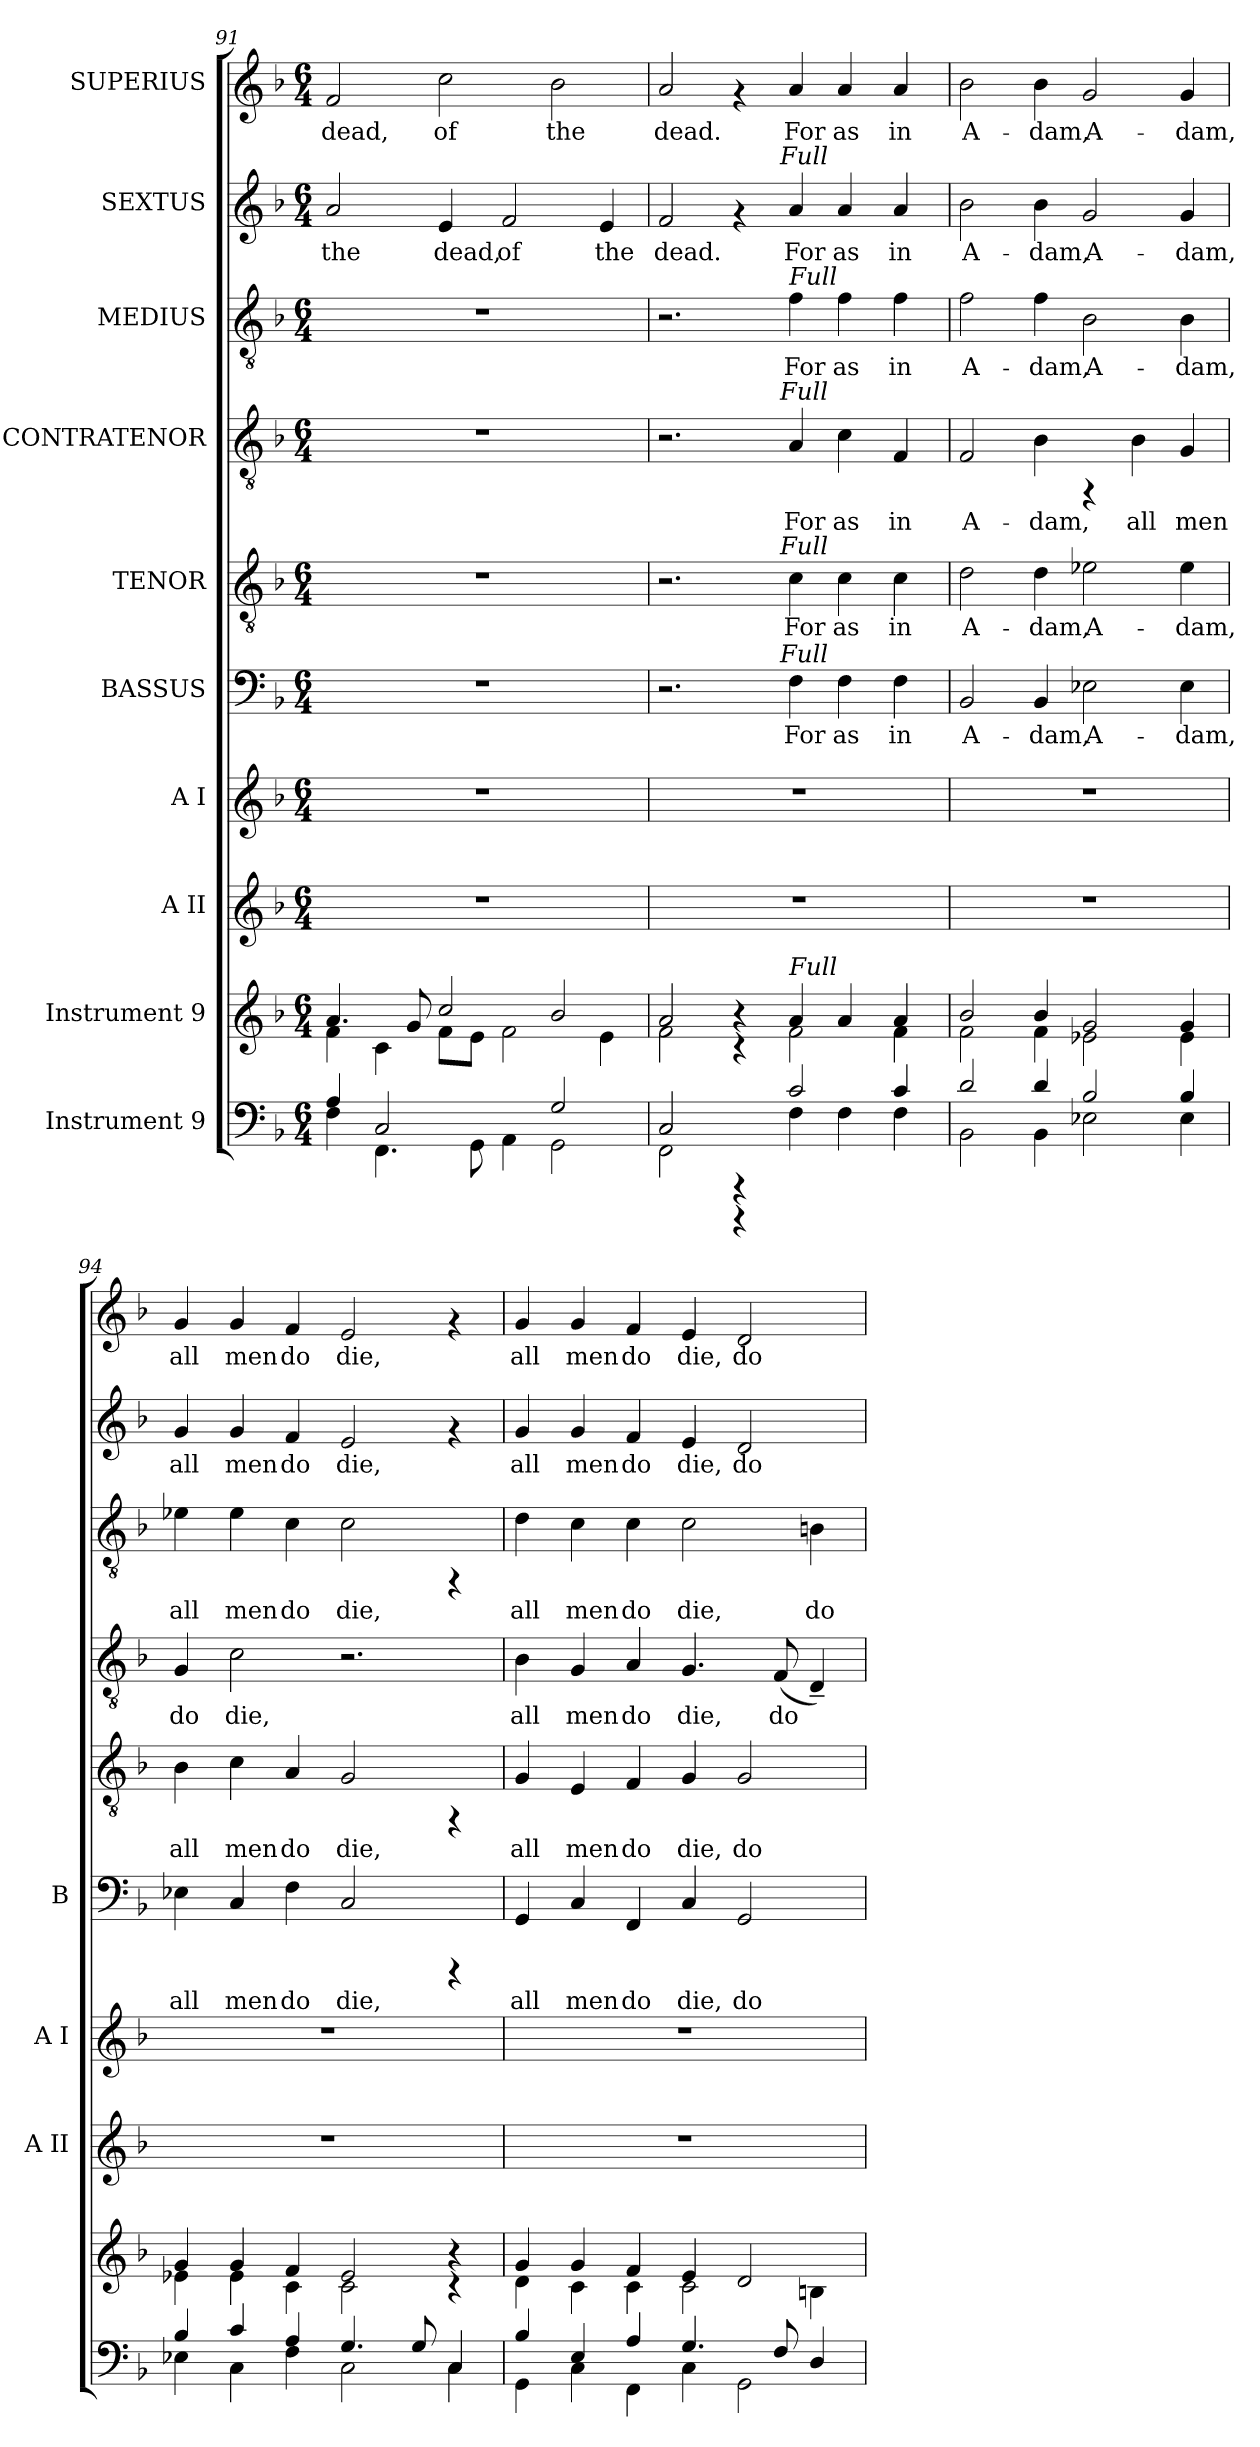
**kern	**kern	**kern	**kern	**kern	**text	**kern	**text	**kern	**text	**kern	**text	**kern	**text	**kern	**text
*part10	*part9	*part8	*part7	*part6	*part6	*part5	*part5	*part4	*part4	*part3	*part3	*part2	*part2	*part1	*part1
*staff10	*staff9	*staff8	*staff7	*staff6	*staff6	*staff5	*staff5	*staff4	*staff4	*staff3	*staff3	*staff2	*staff2	*staff1	*staff1
*I"Instrument 9	*I"Instrument 9	*I"A II	*I"A I	*I"BASSUS	*	*I"TENOR	*	*I"CONTRATENOR	*	*I"MEDIUS	*	*I"SEXTUS	*	*I"SUPERIUS	*
*	*	*I'A II	*I'A I	*I'B	*	*	*	*	*	*	*	*	*	*	*
!!LO:PB:g=z
*clefF4	*clefG2	*clefG2	*clefG2	*clefF4	*	*clefGv2	*	*clefGv2	*	*clefGv2	*	*clefG2	*	*clefG2	*
*k[b-]	*k[b-]	*k[b-]	*k[b-]	*k[b-]	*	*k[b-]	*	*k[b-]	*	*k[b-]	*	*k[b-]	*	*k[b-]	*
*F:	*F:	*F:	*F:	*F:	*	*F:	*	*F:	*	*F:	*	*F:	*	*F:	*
*M6/4	*M6/4	*M6/4	*M6/4	*M6/4	*	*M6/4	*	*M6/4	*	*M6/4	*	*M6/4	*	*M6/4	*
=91	=91	=91	=91	=91	=91	=91	=91	=91	=91	=91	=91	=91	=91	=91	=91
*^	*^	*	*	*	*	*	*	*	*	*	*	*	*	*	*
!	!	!	!	!	!	!	!	!	!	!	!	!	!	!	!LO:LY:b:rj	!	!LO:LY:b:cj
4F\	4A/	4.a/	4f\	1.r	1.r	1.r	.	1.r	.	1.r	.	1.r	.	2a/	-the	2f/	dead,
4.FF\	2C/	.	4c\	.	.	.	.	.	.	.	.	.	.	.	.	.	.
.	.	8g/	.	.	.	.	.	.	.	.	.	.	.	.	.	.	.
!	!	!	!	!	!	!	!	!	!	!	!	!	!	!	!LO:LY:b:rj	!	!LO:LY:b:cj
.	.	2cc/	8f\L	.	.	.	.	.	.	.	.	.	.	4e/	dead,	2cc\	of
8GG\	.	.	8e\J	.	.	.	.	.	.	.	.	.	.	.	.	.	.
!	!	!	!	!	!	!	!	!	!	!	!	!	!	!	!LO:LY:b:rj	!	!
4AA\	4ryy	.	2f\	.	.	.	.	.	.	.	.	.	.	2f/	of	.	.
!	!	!	!	!	!	!	!	!	!	!	!	!	!	!	!	!	!LO:LY:b:cj
2GG\	2G/	2b-/	.	.	.	.	.	.	.	.	.	.	.	.	.	2b-\	the
!	!	!	!	!	!	!	!	!	!	!	!	!	!	!	!LO:LY:b:rj	!	!
.	.	.	4e\	.	.	.	.	.	.	.	.	.	.	4e/	the	.	.
=92	=92	=92	=92	=92	=92	=92	=92	=92	=92	=92	=92	=92	=92	=92	=92	=92	=92
!	!	!	!	!	!	!	!	!	!	!	!	!	!	!	!LO:LY:b:rj	!	!LO:LY:b:cj
*	*	*	*	*	*	*^	*	*^	*	*^	*	*	*	*^	*	*	*
2FF\	2C/	2a/	2f\	1.r	1.r	2.r	2ryy	.	2.r	2ryy	.	2.r	2ryy	.	2.r	.	2f/	2ryy	dead.	2a/	dead.
4rGGGG	4rEEE	4rc	4ra	.	.	.	8...ryy	.	.	8...ryy	.	.	8...ryy	.	.	.	4rf	8...ryy	.	4rf	.
!	!	!	!	!	!	!	!	!	!	!	!	!	!	!	!	!	!	!LO:TX:a:i:t=Full	!	!	!
!	!	!	!	!	!	!	!	!	!	!	!	!	!LO:TX:a:i:t=Full	!	!	!	!	!	!	!	!
!	!	!	!	!	!	!	!	!	!	!LO:TX:a:i:t=Full	!	!	!	!	!	!	!	!	!	!	!
!	!	!	!	!	!	!	!LO:TX:a:i:t=Full	!	!	!	!	!	!	!	!	!	!	!	!	!	!
.	.	.	.	.	.	.	2ryy	.	.	2ryy	.	.	2ryy	.	.	.	.	2ryy	.	.	.
!	!	!	!	!	!	!	!	!	!	!	!	!	!	!	!LO:TX:a:i:t=Full	!	!	!	!	!	!
!	!	!LO:TX:a:i:t=Full	!	!	!	!	!	!	!	!	!	!	!	!	!	!	!	!	!	!	!
!	!	!	!	!	!	!	!	!LO:LY:b	!	!	!LO:LY:b	!	!	!LO:LY:b	!	!LO:LY:b	!	!	!LO:LY:b:rj	!	!LO:LY:b:cj
4F\	2c/	4a/	2f\	.	.	4F\	.	For	4c\	.	For	4A/	.	For	4f\	For	4a/	.	For	4a/	For
!	!	!	!	!	!	!	!	!LO:LY:b	!	!	!LO:LY:b	!	!	!LO:LY:b	!	!LO:LY:b	!	!	!LO:LY:b:rj	!	!LO:LY:b:cj
4F\	.	4a/	.	.	.	4F\	.	as	4c\	.	as	4c\	.	as	4f\	as	4a/	.	as	4a/	as
.	.	.	.	.	.	.	4ryy	.	.	4ryy	.	.	4ryy	.	.	.	.	4ryy	.	.	.
!	!	!	!	!	!	!	!	!LO:LY:b	!	!	!LO:LY:b	!	!	!LO:LY:b	!	!LO:LY:b	!	!	!LO:LY:b:rj	!	!LO:LY:b:cj
4F\	4c/	4a/	4f\	.	.	4F\	.	in	4c\	.	in	4F/	.	in	4f\	in	4a/	.	in	4a/	in
.	.	.	.	.	.	.	64ryy	.	.	64ryy	.	.	64ryy	.	.	.	.	64ryy	.	.	.
=93	=93	=93	=93	=93	=93	=93	=93	=93	=93	=93	=93	=93	=93	=93	=93	=93	=93	=93	=93	=93	=93
!	!	!	!	!	!	!	!	!LO:LY:b	!	!	!LO:LY:b	!	!	!LO:LY:b	!	!LO:LY:b	!	!	!LO:LY:b:rj	!	!LO:LY:b:cj
*	*	*	*	*	*	*v	*v	*	*	*	*	*v	*v	*	*	*	*v	*v	*	*	*
*	*	*	*	*	*	*	*	*v	*v	*	*	*	*	*	*	*	*	*
2BB-\	2d/	2b-/	2f\	1.r	1.r	2BB-/	A-	2d\	A-	2F/	A-	2f\	A-	2b-\	A-	2b-\	A-
!	!	!	!	!	!	!	!LO:LY:b	!	!LO:LY:b	!	!LO:LY:b	!	!LO:LY:b	!	!LO:LY:b:rj	!	!LO:LY:b:cj
4BB-\	4d/	4b-/	4f\	.	.	4BB-/	-dam,	4d\	-dam,	4B-\	-dam,	4f\	-dam,	4b-\	-dam,	4b-\	-dam,
!	!	!	!	!	!	!	!LO:LY:b	!	!LO:LY:b	!	!	!	!LO:LY:b	!	!LO:LY:b:rj	!	!LO:LY:b:cj
2E-X\	2B-/	2g/	2e-X\	.	.	2E-X\	A-	2e-X\	A-	4rFF	.	2B-\	A-	2g/	A-	2g/	A-
!	!	!	!	!	!	!	!	!	!	!	!LO:LY:b	!	!	!	!	!	!
.	.	.	.	.	.	.	.	.	.	4B-\	all	.	.	.	.	.	.
!	!	!	!	!	!	!	!LO:LY:b	!	!LO:LY:b	!	!LO:LY:b	!	!LO:LY:b	!	!LO:LY:b:rj	!	!LO:LY:b:cj
4E-\	4B-/	4g/	4e-\	.	.	4E-\	-dam,	4e-\	-dam,	4G/	men	4B-\	-dam,	4g/	-dam,	4g/	-dam,
=94	=94	=94	=94	=94	=94	=94	=94	=94	=94	=94	=94	=94	=94	=94	=94	=94	=94
!	!	!	!	!	!	!	!LO:LY:b	!	!LO:LY:b	!	!LO:LY:b	!	!LO:LY:b	!	!LO:LY:b:rj	!	!LO:LY:b:cj
4E-X\	4B-/	4g/	4e-X\	1.r	1.r	4E-X\	all	4B-\	all	4G/	do	4e-X\	all	4g/	all	4g/	all
!	!	!	!	!	!	!	!LO:LY:b	!	!LO:LY:b	!	!LO:LY:b	!	!LO:LY:b	!	!LO:LY:b:rj	!	!LO:LY:b:cj
4C\	4c/	4g/	4e-\	.	.	4C/	men	4c\	men	2c\	die,	4e-\	men	4g/	men	4g/	men
!	!	!	!	!	!	!	!LO:LY:b	!	!LO:LY:b	!	!	!	!LO:LY:b	!	!LO:LY:b:rj	!	!LO:LY:b:cj
4F\	4A/	4f/	4c\	.	.	4F\	do	4A/	do	.	.	4c\	do	4f/	do	4f/	do
!	!	!	!	!	!	!	!LO:LY:b	!	!LO:LY:b	!	!	!	!LO:LY:b	!	!LO:LY:b:rj	!	!LO:LY:b:cj
2C\	4.G/	2e-/	2c\	.	.	2C/	die,	2G/	die,	2.r	.	2c\	die,	2e/	die,	2e/	die,
.	8G/	.	.	.	.	.	.	.	.	.	.	.	.	.	.	.	.
4C\	4C/	4rc	4ra	.	.	4rCCC	.	4rFF	.	.	.	4rFF	.	4rf	.	4rf	.
=95	=95	=95	=95	=95	=95	=95	=95	=95	=95	=95	=95	=95	=95	=95	=95	=95	=95
!	!	!	!	!	!	!	!LO:LY:b	!	!LO:LY:b	!	!LO:LY:b	!	!LO:LY:b	!	!LO:LY:b:rj	!	!LO:LY:b:cj
4GG\	4B-/	4g/	4d\	1.r	1.r	4GG/	all	4G/	all	4B-\	all	4d\	all	4g/	all	4g/	all
!	!	!	!	!	!	!	!LO:LY:b	!	!LO:LY:b	!	!LO:LY:b	!	!LO:LY:b	!	!LO:LY:b:rj	!	!LO:LY:b:cj
4C\	4E/	4g/	4c\	.	.	4C/	men	4E/	men	4G/	men	4c\	men	4g/	men	4g/	men
!	!	!	!	!	!	!	!LO:LY:b	!	!LO:LY:b	!	!LO:LY:b	!	!LO:LY:b	!	!LO:LY:b:rj	!	!LO:LY:b:cj
4FF\	4A/	4f/	4c\	.	.	4FF/	do	4F/	do	4A/	do	4c\	do	4f/	do	4f/	do
!	!	!	!	!	!	!	!LO:LY:b	!	!LO:LY:b	!	!LO:LY:b	!	!LO:LY:b	!	!LO:LY:b:rj	!	!LO:LY:b:cj
4C\	4.G/	4e/	2c\	.	.	4C/	die,	4G/	die,	4.G/	die,	2c\	die,	4e/	die,	4e/	die,
!	!	!	!	!	!	!	!LO:LY:b	!	!LO:LY:b	!	!	!	!	!	!LO:LY:b:rj	!	!LO:LY:b:cj
2GG\	.	2d/	.	.	.	2GG/	do	2G/	do	.	.	.	.	2d/	do	2d/	do
!	!	!	!	!	!	!	!	!	!	!	!LO:LY:b	!	!	!	!	!	!
.	8F/	.	.	.	.	.	.	.	.	(<8F/	do	.	.	.	.	.	.
!	!	!	!	!	!	!	!	!	!	!	!LO:LY:b	!	!LO:LY:b	!	!	!	!
.	4D/	.	4Bn\	.	.	.	.	.	.	4D~</)	.	4Bn\	do	.	.	.	.
*v	*v	*	*	*	*	*	*	*	*	*	*	*	*	*	*	*	*
*	*v	*v	*	*	*	*	*	*	*	*	*	*	*	*	*	*
=	=	=	=	=	=	=	=	=	=	=	=	=	=	=	=
*-	*-	*-	*-	*-	*-	*-	*-	*-	*-	*-	*-	*-	*-	*-	*-
